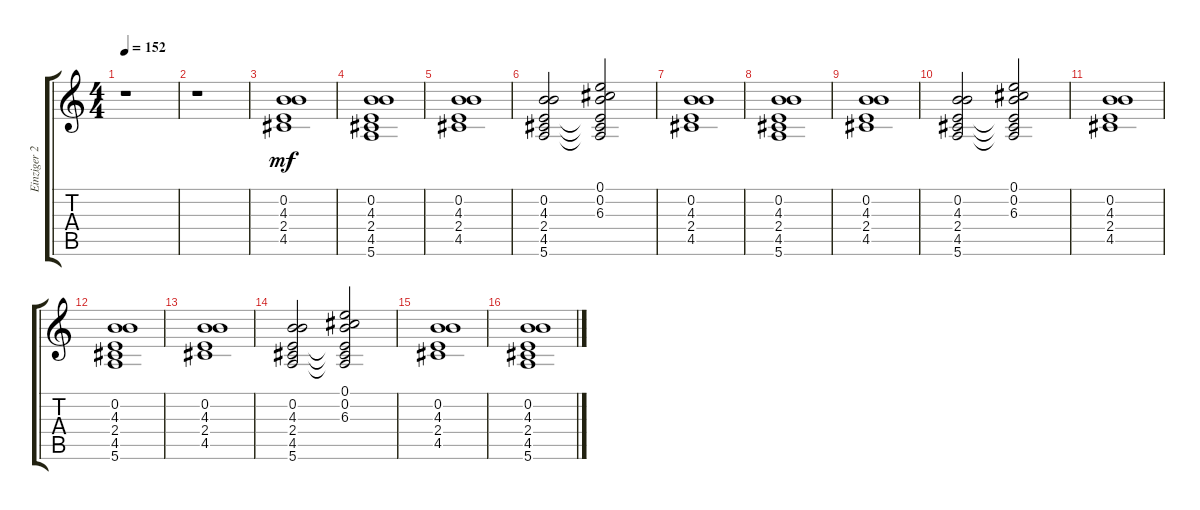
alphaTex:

\track ("Einziger 2" "Einziger 2") {instrument distortionguitar}
\staff {score tabs}
\tuning (E4 B3 G3 D3 A2 E2) {hide}
\ts (4 4)
\tempo 152
\clef g2
\ks c
r.1{dy mf instrument distortionguitar} |
r.1 |
(0.2 4.3 2.4 4.5).1{instrument synthstrings2} |
(0.2 4.3 2.4 4.5 5.6).1 |
(0.2 4.3 2.4 4.5).1 |
(0.2 4.3 2.4 4.5 5.6).2 (0.1 0.2 6.3 2.4{t} 4.5{t} 5.6{t}).2 |
(0.2 4.3 2.4 4.5).1{instrument synthstrings2} |
(0.2 4.3 2.4 4.5 5.6).1 |
(0.2 4.3 2.4 4.5).1 |
(0.2 4.3 2.4 4.5 5.6).2 (0.1 0.2 6.3 2.4{t} 4.5{t} 5.6{t}).2 |
(0.2 4.3 2.4 4.5).1{instrument synthstrings2} |
(0.2 4.3 2.4 4.5 5.6).1 |
(0.2 4.3 2.4 4.5).1 |
(0.2 4.3 2.4 4.5 5.6).2 (0.1 0.2 6.3 2.4{t} 4.5{t} 5.6{t}).2 |
(0.2 4.3 2.4 4.5).1{instrument synthstrings2} |
(0.2 4.3 2.4 4.5 5.6).1
